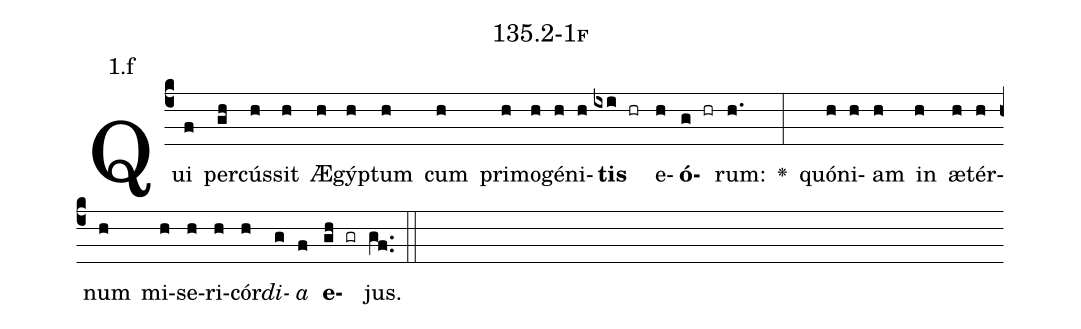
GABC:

name: 135.2-1f;
annotation: 1.f;
%%
(c4)Qui(f) per(gh)cús(h)sit(h) Æ(h)gýp(h)tum(h) cum(h) pri(h)mo(h)gé(h)ni(h)<b>tis</b>(ixi hr) e(h)<b>ó</b>(g hr)rum:(h.) <v>\greheightstar</v>(:) quón(h)i(h)am(h) in(h) æ(h)tér(h)num(h) mi(h)se(h)ri(h)cór(h)<i>di</i>(g)<i>a</i>(f) <b>e</b>(gh gr)jus.(gf..) (::)


%E(h) u(h) o(g) u(f) a(gh) e.(gf..) (::)
